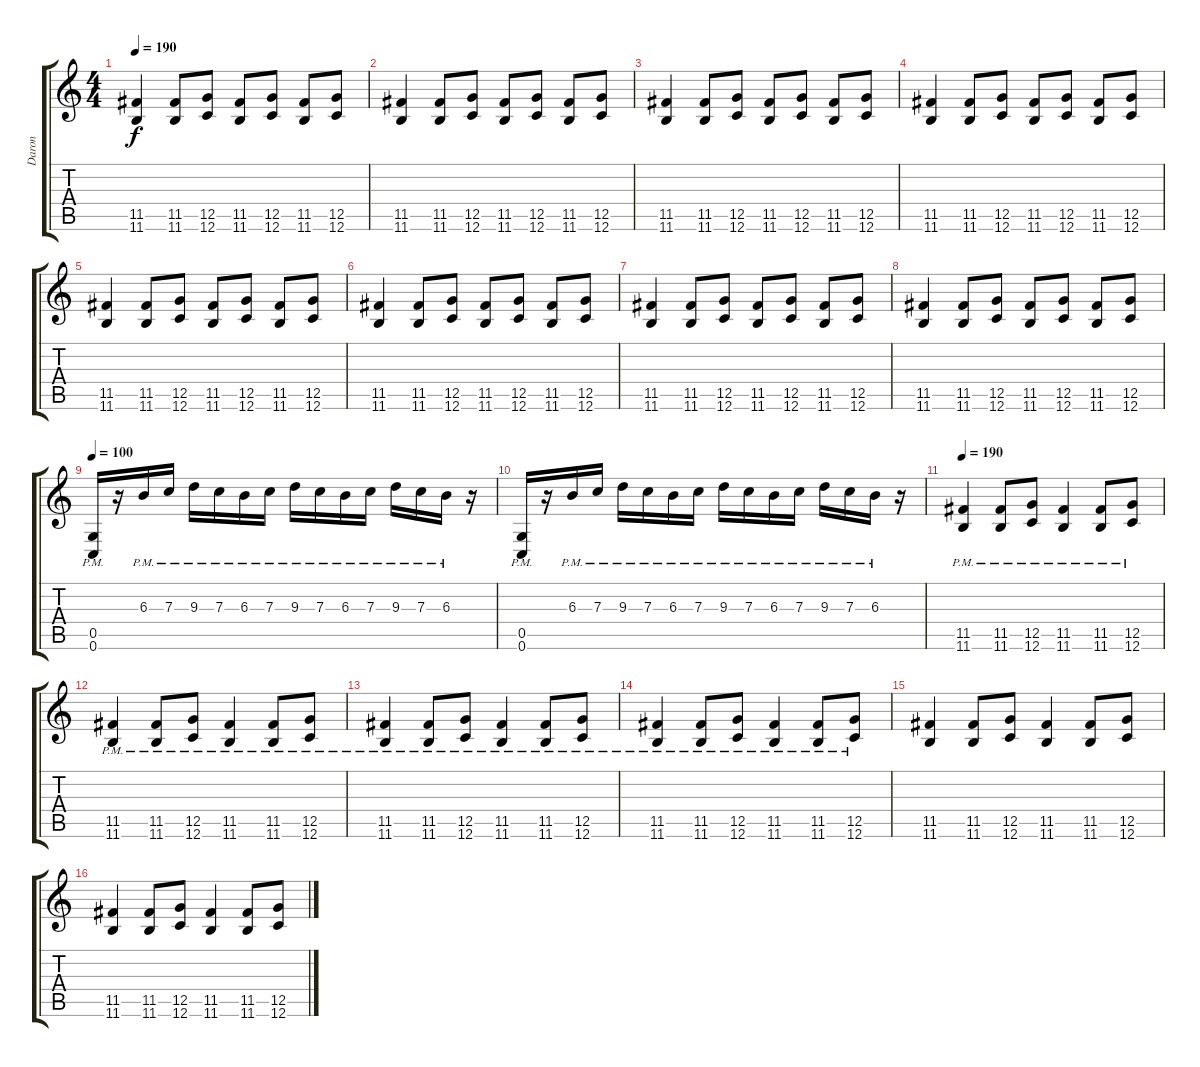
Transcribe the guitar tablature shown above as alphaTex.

\track ("Daron" "Daron") {instrument distortionguitar}
\staff {score tabs}
\tuning (D4 A3 F3 C3 G2 C2) {hide}
\ts (4 4)
\tempo 190
\clef g2
\ks c
(11.5 11.6).4{dy f instrument distortionguitar} (11.5 11.6).8 (12.5 12.6).8 (11.5 11.6).8 (12.5 12.6).8 (11.5 11.6).8 (12.5 12.6).8 |
(11.5 11.6).4 (11.5 11.6).8 (12.5 12.6).8 (11.5 11.6).8 (12.5 12.6).8 (11.5 11.6).8 (12.5 12.6).8 |
(11.5 11.6).4 (11.5 11.6).8 (12.5 12.6).8 (11.5 11.6).8 (12.5 12.6).8 (11.5 11.6).8 (12.5 12.6).8 |
(11.5 11.6).4 (11.5 11.6).8 (12.5 12.6).8 (11.5 11.6).8 (12.5 12.6).8 (11.5 11.6).8 (12.5 12.6).8 |
(11.5 11.6).4 (11.5 11.6).8 (12.5 12.6).8 (11.5 11.6).8 (12.5 12.6).8 (11.5 11.6).8 (12.5 12.6).8 |
(11.5 11.6).4 (11.5 11.6).8 (12.5 12.6).8 (11.5 11.6).8 (12.5 12.6).8 (11.5 11.6).8 (12.5 12.6).8 |
(11.5 11.6).4 (11.5 11.6).8 (12.5 12.6).8 (11.5 11.6).8 (12.5 12.6).8 (11.5 11.6).8 (12.5 12.6).8 |
(11.5 11.6).4 (11.5 11.6).8 (12.5 12.6).8 (11.5 11.6).8 (12.5 12.6).8 (11.5 11.6).8 (12.5 12.6).8 |
\tempo 100
(0.5{pm} 0.6{pm}).16 r.16 6.3{pm}.16 7.3{pm}.16 9.3{pm}.16 7.3{pm}.16 6.3{pm}.16 7.3{pm}.16 9.3{pm}.16 7.3{pm}.16 6.3{pm}.16 7.3{pm}.16 9.3{pm}.16 7.3{pm}.16 6.3{pm}.16 r.16 |
(0.5{pm} 0.6{pm}).16 r.16 6.3{pm}.16 7.3{pm}.16 9.3{pm}.16 7.3{pm}.16 6.3{pm}.16 7.3{pm}.16 9.3{pm}.16 7.3{pm}.16 6.3{pm}.16 7.3{pm}.16 9.3{pm}.16 7.3{pm}.16 6.3{pm}.16 r.16 |
\tempo 190
(11.5{pm} 11.6{pm}).4 (11.5{pm} 11.6{pm}).8 (12.5{pm} 12.6{pm}).8 (11.5{pm} 11.6{pm}).4 (11.5{pm} 11.6{pm}).8 (12.5{pm} 12.6{pm}).8 |
(11.5{pm} 11.6{pm}).4 (11.5{pm} 11.6{pm}).8 (12.5{pm} 12.6{pm}).8 (11.5{pm} 11.6{pm}).4 (11.5{pm} 11.6{pm}).8 (12.5{pm} 12.6{pm}).8 |
(11.5{pm} 11.6{pm}).4 (11.5{pm} 11.6{pm}).8 (12.5{pm} 12.6{pm}).8 (11.5{pm} 11.6{pm}).4 (11.5{pm} 11.6{pm}).8 (12.5{pm} 12.6{pm}).8 |
(11.5{pm} 11.6{pm}).4 (11.5{pm} 11.6{pm}).8 (12.5{pm} 12.6{pm}).8 (11.5{pm} 11.6{pm}).4 (11.5{pm} 11.6{pm}).8 (12.5{pm} 12.6{pm}).8 |
(11.5 11.6).4 (11.5 11.6).8 (12.5 12.6).8 (11.5 11.6).4 (11.5 11.6).8 (12.5 12.6).8 |
(11.5 11.6).4 (11.5 11.6).8 (12.5 12.6).8 (11.5 11.6).4 (11.5 11.6).8 (12.5 12.6).8
